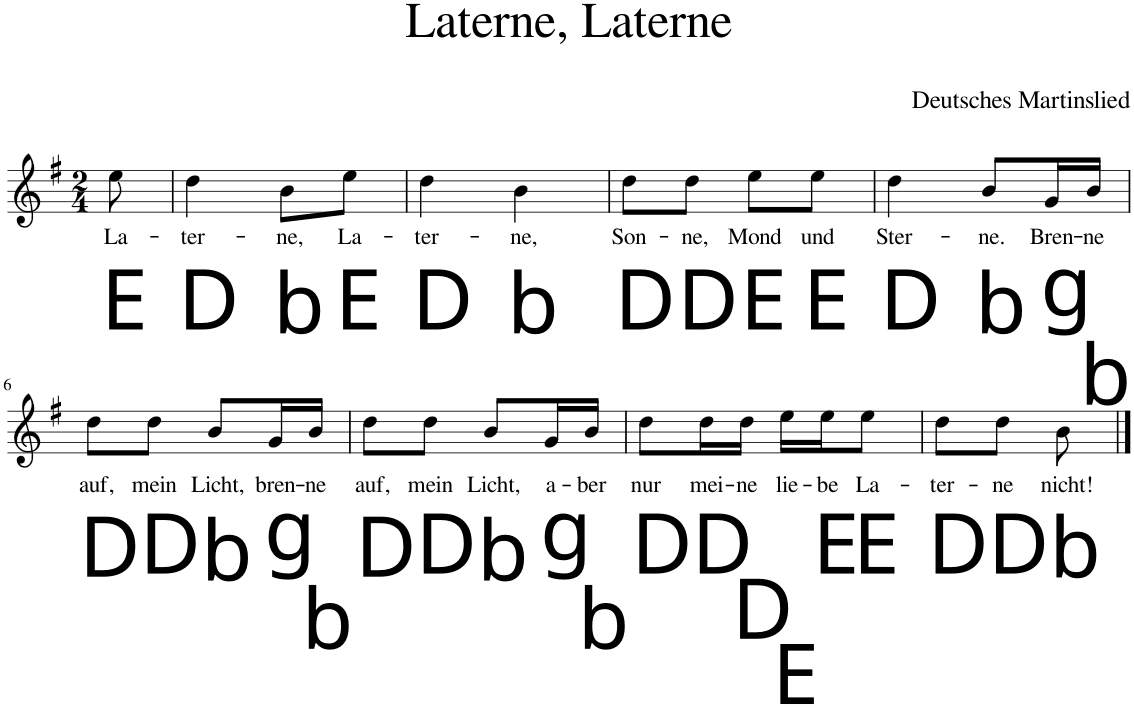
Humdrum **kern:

**kern	**text
*part1	*part1
*staff1	*staff1
*I"Piano	*
*I'Pno.	*
*clefG2	*
*k[f#]	*
*M2/4	*
=1	=1
!LO:TX:b:t=E	!
!	!LO:LY:b
8ee\	La-
=2	=2
!LO:TX:b:t=D	!
!	!LO:LY:b
4dd\	-ter-
!LO:TX:b:t=b	!
!	!LO:LY:b
8b\L	-ne,
!LO:TX:b:t=E	!
!	!LO:LY:b
8ee\J	La-
=3	=3
!LO:TX:b:t=D	!
!	!LO:LY:b
4dd\	-ter-
!LO:TX:b:t=b	!
!	!LO:LY:b
4b\	-ne,
=4	=4
!LO:TX:b:t=D	!
!	!LO:LY:b
8dd\L	Son-
!LO:TX:b:t=D	!
!	!LO:LY:b
8dd\J	-ne,
!LO:TX:b:t=E	!
!	!LO:LY:b
8ee\L	Mond
!LO:TX:b:t=E	!
!	!LO:LY:b
8ee\J	und
=5	=5
!LO:TX:b:t=D	!
!	!LO:LY:b
4dd\	Ster-
!LO:TX:b:t=b	!
!	!LO:LY:b
8b/L	-ne.
!LO:TX:b:t=g	!
!	!LO:LY:b
16g/L	Bren-
!LO:TX:b:t=b	!
!	!LO:LY:b
16b/JJ	-ne
!!LO:LB:g=z
=6	=6
!LO:TX:b:t=D	!
!	!LO:LY:b
8dd\L	auf,
!LO:TX:b:t=D	!
!	!LO:LY:b
8dd\J	mein
!LO:TX:b:t=b	!
!	!LO:LY:b
8b/L	Licht,
!LO:TX:b:t=g	!
!	!LO:LY:b
16g/L	bren-
!LO:TX:b:t=b	!
!	!LO:LY:b
16b/JJ	-ne
=7	=7
!LO:TX:b:t=D	!
!	!LO:LY:b
8dd\L	auf,
!LO:TX:b:t=D	!
!	!LO:LY:b
8dd\J	mein
!LO:TX:b:t=b	!
!	!LO:LY:b
8b/L	Licht,
!LO:TX:b:t=g	!
!	!LO:LY:b
16g/L	a-
!LO:TX:b:t=b	!
!	!LO:LY:b
16b/JJ	-ber
=8	=8
!LO:TX:b:t=D	!
!	!LO:LY:b
8dd\L	nur
!LO:TX:b:t=D	!
!	!LO:LY:b
16dd\L	mei-
!LO:TX:b:t=D	!
!	!LO:LY:b
16dd\JJ	-ne
!LO:TX:b:t=E	!
!	!LO:LY:b
16ee\LL	lie-
!LO:TX:b:t=E	!
!	!LO:LY:b
16ee\J	-be
!LO:TX:b:t=E	!
!	!LO:LY:b
8ee\J	La-
=9	=9
!LO:TX:b:t=D	!
!	!LO:LY:b
8dd\L	-ter-
!LO:TX:b:t=D	!
!	!LO:LY:b
8dd\J	-ne
!LO:TX:b:t=b	!
!	!LO:LY:b
8b\	nicht!
==	==
*-	*-
